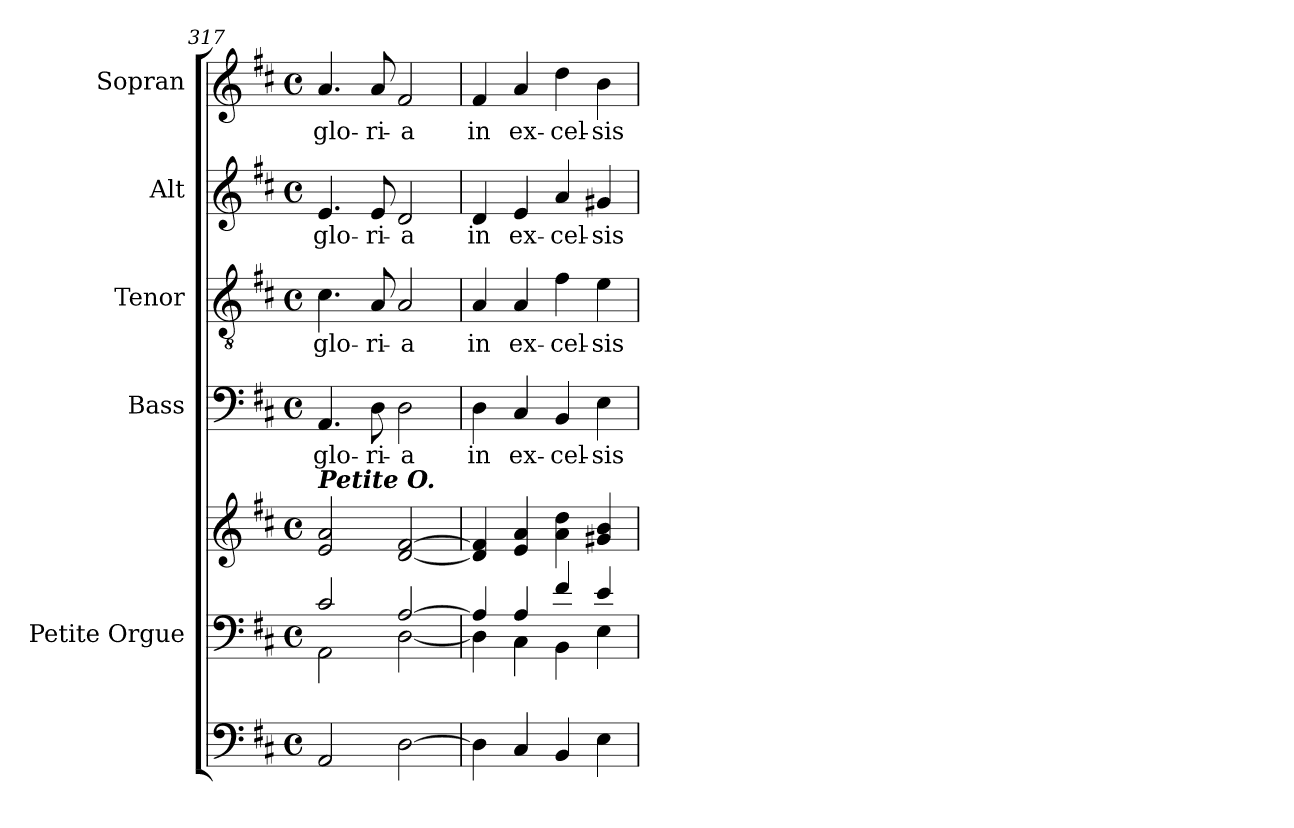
**kern	**kern	**kern	**kern	**text	**kern	**text	**kern	**text	**kern	**text
*part6	*part5	*part5	*part4	*part4	*part3	*part3	*part2	*part2	*part1	*part1
*staff7	*staff6	*staff5	*staff4	*staff4	*staff3	*staff3	*staff2	*staff2	*staff1	*staff1
*	*I"Petite Orgue	*	*I"Bass	*	*I"Tenor	*	*I"Alt	*	*I"Sopran	*
*	*I'Org. 1	*	*I'B.	*	*I'T.	*	*I'A.	*	*I'S.	*
*clefF4	*clefF4	*clefG2	*clefF4	*	*clefGv2	*	*clefG2	*	*clefG2	*
*k[f#c#]	*k[f#c#]	*k[f#c#]	*k[f#c#]	*	*k[f#c#]	*	*k[f#c#]	*	*k[f#c#]	*
*D:	*D:	*D:	*D:	*	*D:	*	*D:	*	*D:	*
*M4/4	*M4/4	*M4/4	*M4/4	*	*M4/4	*	*M4/4	*	*M4/4	*
*met(c)	*met(c)	*met(c)	*met(c)	*	*met(c)	*	*met(c)	*	*met(c)	*
=317	=317	=317	=317	=317	=317	=317	=317	=317	=317	=317
*	*^	*	*	*	*	*	*	*	*	*
!	!	!	!LO:TX:a:Bi:t=Petite O.	!	!	!	!	!	!	!	!
!	!	!	!	!	!LO:LY:b	!	!LO:LY:b	!	!LO:LY:b	!	!LO:LY:b
2AA/	2c#/	2AA\	2e/ 2a/	4.AA/	glo-	4.c#\	glo-	4.e/	glo-	4.a/	glo-
!	!	!	!	!	!LO:LY:b	!	!LO:LY:b	!	!LO:LY:b	!	!LO:LY:b
.	.	.	.	8D\	-ri-	8A/	-ri-	8e/	-ri-	8a/	-ri-
!	!	!	!	!	!LO:LY:b	!	!LO:LY:b	!	!LO:LY:b	!	!LO:LY:b
[2D\	[>2A/	[<2D\	[2d/ [2f#/	2D\	-a	2A/	-a	2d/	-a	2f#/	-a
=318	=318	=318	=318	=318	=318	=318	=318	=318	=318	=318	=318
!	!	!	!	!	!LO:LY:b	!	!LO:LY:b	!	!LO:LY:b	!	!LO:LY:b
4D\]	4A/]	4D\]	4d/] 4f#/]	4D\	in	4A/	in	4d/	in	4f#/	in
!	!	!	!	!	!LO:LY:b	!	!LO:LY:b	!	!LO:LY:b	!	!LO:LY:b
4C#/	4A/	4C#\	4e/ 4a/	4C#/	ex-	4A/	ex-	4e/	ex-	4a/	ex-
!	!	!	!	!	!LO:LY:b	!	!LO:LY:b	!	!LO:LY:b	!	!LO:LY:b
4BB/	4f#/	4BB\	4a\ 4dd\	4BB/	-cel-	4f#\	-cel-	4a/	-cel-	4dd\	-cel-
!	!	!	!	!	!LO:LY:b	!	!LO:LY:b	!	!LO:LY:b	!	!LO:LY:b
4E\	4e/	4E\	4g#X/ 4b/	4E\	-sis	4e\	-sis	4g#X/	-sis	4b\	-sis
*	*v	*v	*	*	*	*	*	*	*	*	*
=	=	=	=	=	=	=	=	=	=	=
*-	*-	*-	*-	*-	*-	*-	*-	*-	*-	*-
